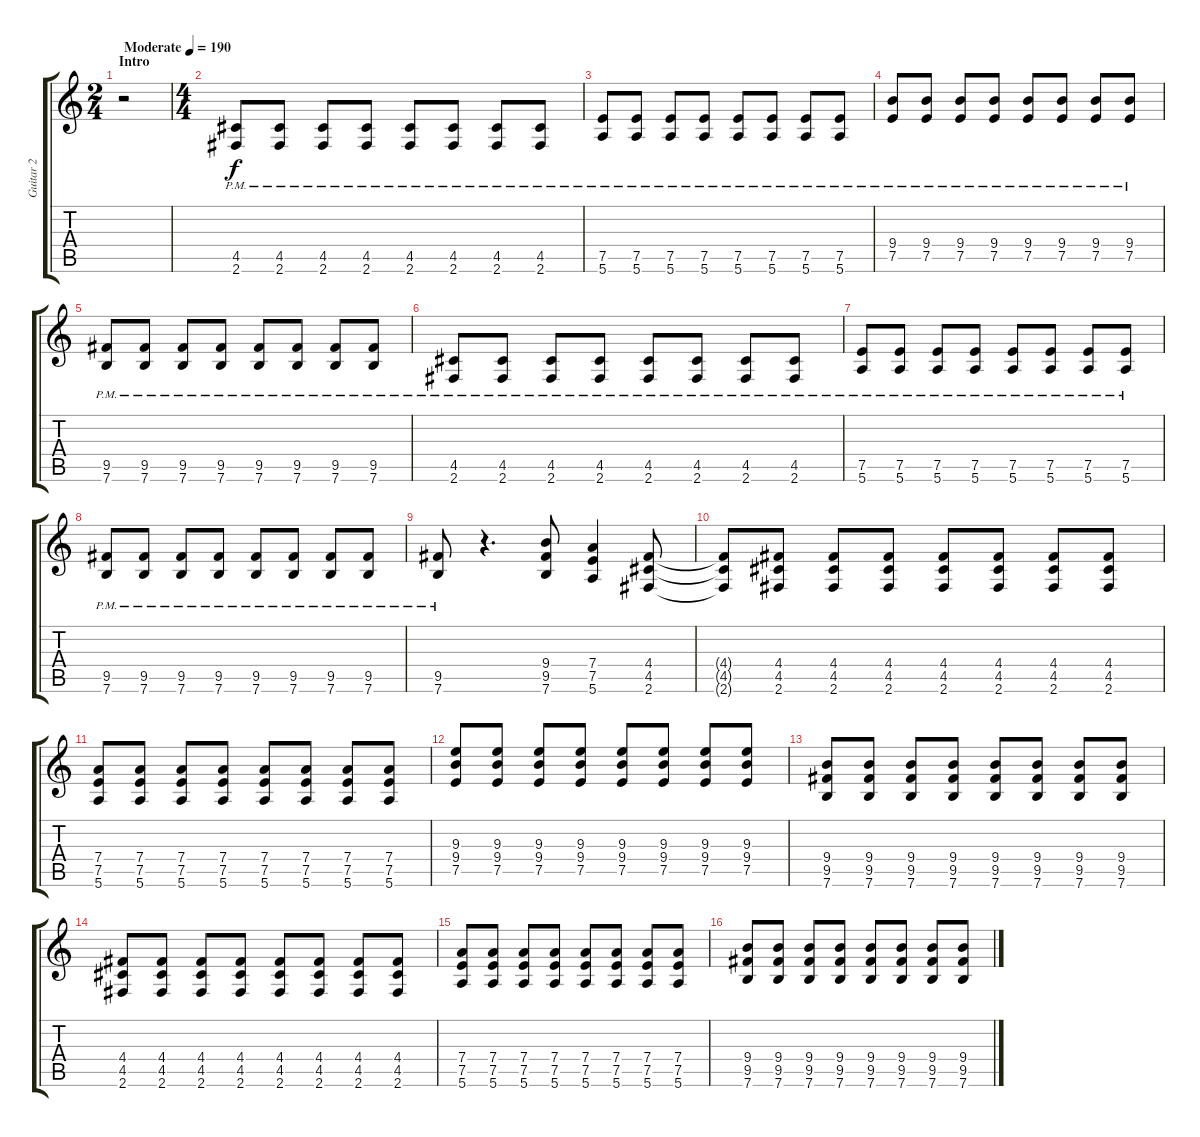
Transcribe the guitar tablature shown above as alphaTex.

\track ("Guitar 2" "Guitar 2") {instrument distortionguitar}
\staff {score tabs}
\tuning (E4 B3 G3 D3 A2 E2) {hide}
\ts (2 4)
\section ("" "Intro")
\tempo (190 "Moderate")
\clef g2
\ks c
r.2{dy f instrument distortionguitar} |
\ts (4 4)
(4.5{pm} 2.6{pm}).8 (4.5{pm} 2.6{pm}).8 (4.5{pm} 2.6{pm}).8 (4.5{pm} 2.6{pm}).8 (4.5{pm} 2.6{pm}).8 (4.5{pm} 2.6{pm}).8 (4.5{pm} 2.6{pm}).8 (4.5{pm} 2.6{pm}).8 |
(7.5{pm} 5.6{pm}).8 (7.5{pm} 5.6{pm}).8 (7.5{pm} 5.6{pm}).8 (7.5{pm} 5.6{pm}).8 (7.5{pm} 5.6{pm}).8 (7.5{pm} 5.6{pm}).8 (7.5{pm} 5.6{pm}).8 (7.5{pm} 5.6{pm}).8 |
(9.4{pm} 7.5{pm}).8 (9.4{pm} 7.5{pm}).8 (9.4{pm} 7.5{pm}).8 (9.4{pm} 7.5{pm}).8 (9.4{pm} 7.5{pm}).8 (9.4{pm} 7.5{pm}).8 (9.4{pm} 7.5{pm}).8 (9.4{pm} 7.5{pm}).8 |
(9.5{pm} 7.6{pm}).8 (9.5{pm} 7.6{pm}).8 (9.5{pm} 7.6{pm}).8 (9.5{pm} 7.6{pm}).8 (9.5{pm} 7.6{pm}).8 (9.5{pm} 7.6{pm}).8 (9.5{pm} 7.6{pm}).8 (9.5{pm} 7.6{pm}).8 |
(4.5{pm} 2.6{pm}).8 (4.5{pm} 2.6{pm}).8 (4.5{pm} 2.6{pm}).8 (4.5{pm} 2.6{pm}).8 (4.5{pm} 2.6{pm}).8 (4.5{pm} 2.6{pm}).8 (4.5{pm} 2.6{pm}).8 (4.5{pm} 2.6{pm}).8 |
(7.5{pm} 5.6{pm}).8 (7.5{pm} 5.6{pm}).8 (7.5{pm} 5.6{pm}).8 (7.5{pm} 5.6{pm}).8 (7.5{pm} 5.6{pm}).8 (7.5{pm} 5.6{pm}).8 (7.5{pm} 5.6{pm}).8 (7.5{pm} 5.6{pm}).8 |
(9.5{pm} 7.6{pm}).8 (9.5{pm} 7.6{pm}).8 (9.5{pm} 7.6{pm}).8 (9.5{pm} 7.6{pm}).8 (9.5{pm} 7.6{pm}).8 (9.5{pm} 7.6{pm}).8 (9.5{pm} 7.6{pm}).8 (9.5{pm} 7.6{pm}).8 |
(9.5{pm} 7.6{pm}).8 r.4{d} (9.4 9.5 7.6).8 (7.4 7.5 5.6).4 (4.4 4.5 2.6).8 |
(4.4{t} 4.5{t} 2.6{t}).8 (4.4 4.5 2.6).8 (4.4 4.5 2.6).8 (4.4 4.5 2.6).8 (4.4 4.5 2.6).8 (4.4 4.5 2.6).8 (4.4 4.5 2.6).8 (4.4 4.5 2.6).8 |
(7.4 7.5 5.6).8 (7.4 7.5 5.6).8 (7.4 7.5 5.6).8 (7.4 7.5 5.6).8 (7.4 7.5 5.6).8 (7.4 7.5 5.6).8 (7.4 7.5 5.6).8 (7.4 7.5 5.6).8 |
(9.3 9.4 7.5).8 (9.3 9.4 7.5).8 (9.3 9.4 7.5).8 (9.3 9.4 7.5).8 (9.3 9.4 7.5).8 (9.3 9.4 7.5).8 (9.3 9.4 7.5).8 (9.3 9.4 7.5).8 |
(9.4 9.5 7.6).8 (9.4 9.5 7.6).8 (9.4 9.5 7.6).8 (9.4 9.5 7.6).8 (9.4 9.5 7.6).8 (9.4 9.5 7.6).8 (9.4 9.5 7.6).8 (9.4 9.5 7.6).8 |
(4.4 4.5 2.6).8 (4.4 4.5 2.6).8 (4.4 4.5 2.6).8 (4.4 4.5 2.6).8 (4.4 4.5 2.6).8 (4.4 4.5 2.6).8 (4.4 4.5 2.6).8 (4.4 4.5 2.6).8 |
(7.4 7.5 5.6).8 (7.4 7.5 5.6).8 (7.4 7.5 5.6).8 (7.4 7.5 5.6).8 (7.4 7.5 5.6).8 (7.4 7.5 5.6).8 (7.4 7.5 5.6).8 (7.4 7.5 5.6).8 |
(9.4 9.5 7.6).8 (9.4 9.5 7.6).8 (9.4 9.5 7.6).8 (9.4 9.5 7.6).8 (9.4 9.5 7.6).8 (9.4 9.5 7.6).8 (9.4 9.5 7.6).8 (9.4 9.5 7.6).8
